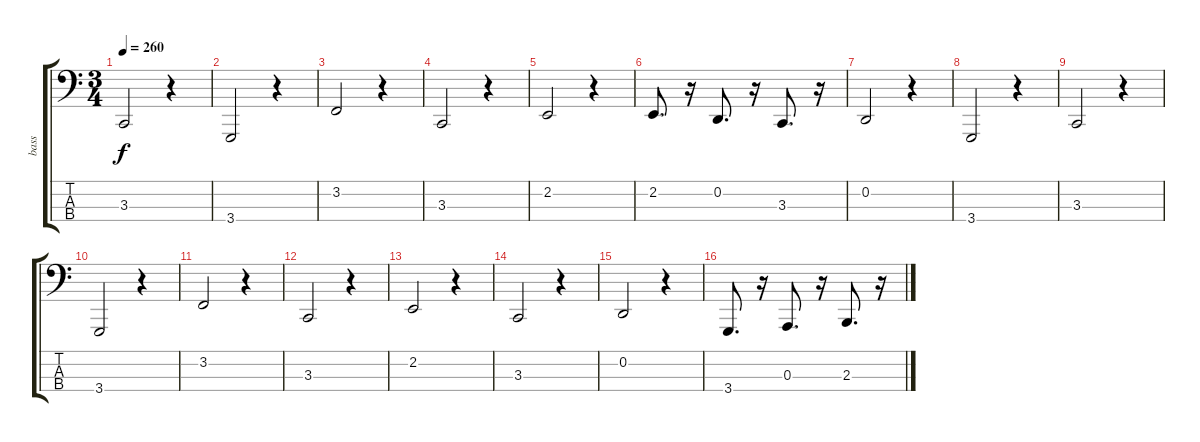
\track ("bass" "bass") {instrument accordion}
\staff {score tabs}
\tuning (G2 D2 A1 E1) {hide}
\ts (3 4)
\tempo 260
\clef f4
\ks c
3.3.2{dy f} r.4 |
3.4.2 r.4 |
3.2.2 r.4 |
3.3.2 r.4 |
2.2.2 r.4 |
2.2.8{d} r.16 0.2.8{d} r.16 3.3.8{d} r.16 |
0.2.2 r.4 |
3.4.2 r.4 |
3.3.2 r.4 |
3.4.2 r.4 |
3.2.2 r.4 |
3.3.2 r.4 |
2.2.2 r.4 |
3.3.2 r.4 |
0.2.2 r.4 |
3.4.8{d} r.16 0.3.8{d} r.16 2.3.8{d} r.16
